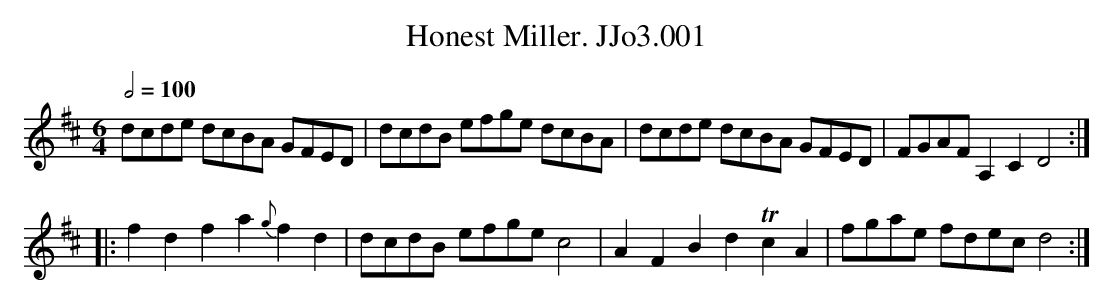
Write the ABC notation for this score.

X:1
T:Honest Miller. JJo3.001
M:6/4
L:1/8
Q:1/2=100
K:D
dcde dcBA GFED | dcdB efge dcBA | dcde dcBA GFED | FGAF A,2 C2 D4 :|
|: f2d2 f2a2 {g}f2d2 | dcdB efge c4 | A2F2 B2d2 Tc2A2 | fgae fdec d4 :|
